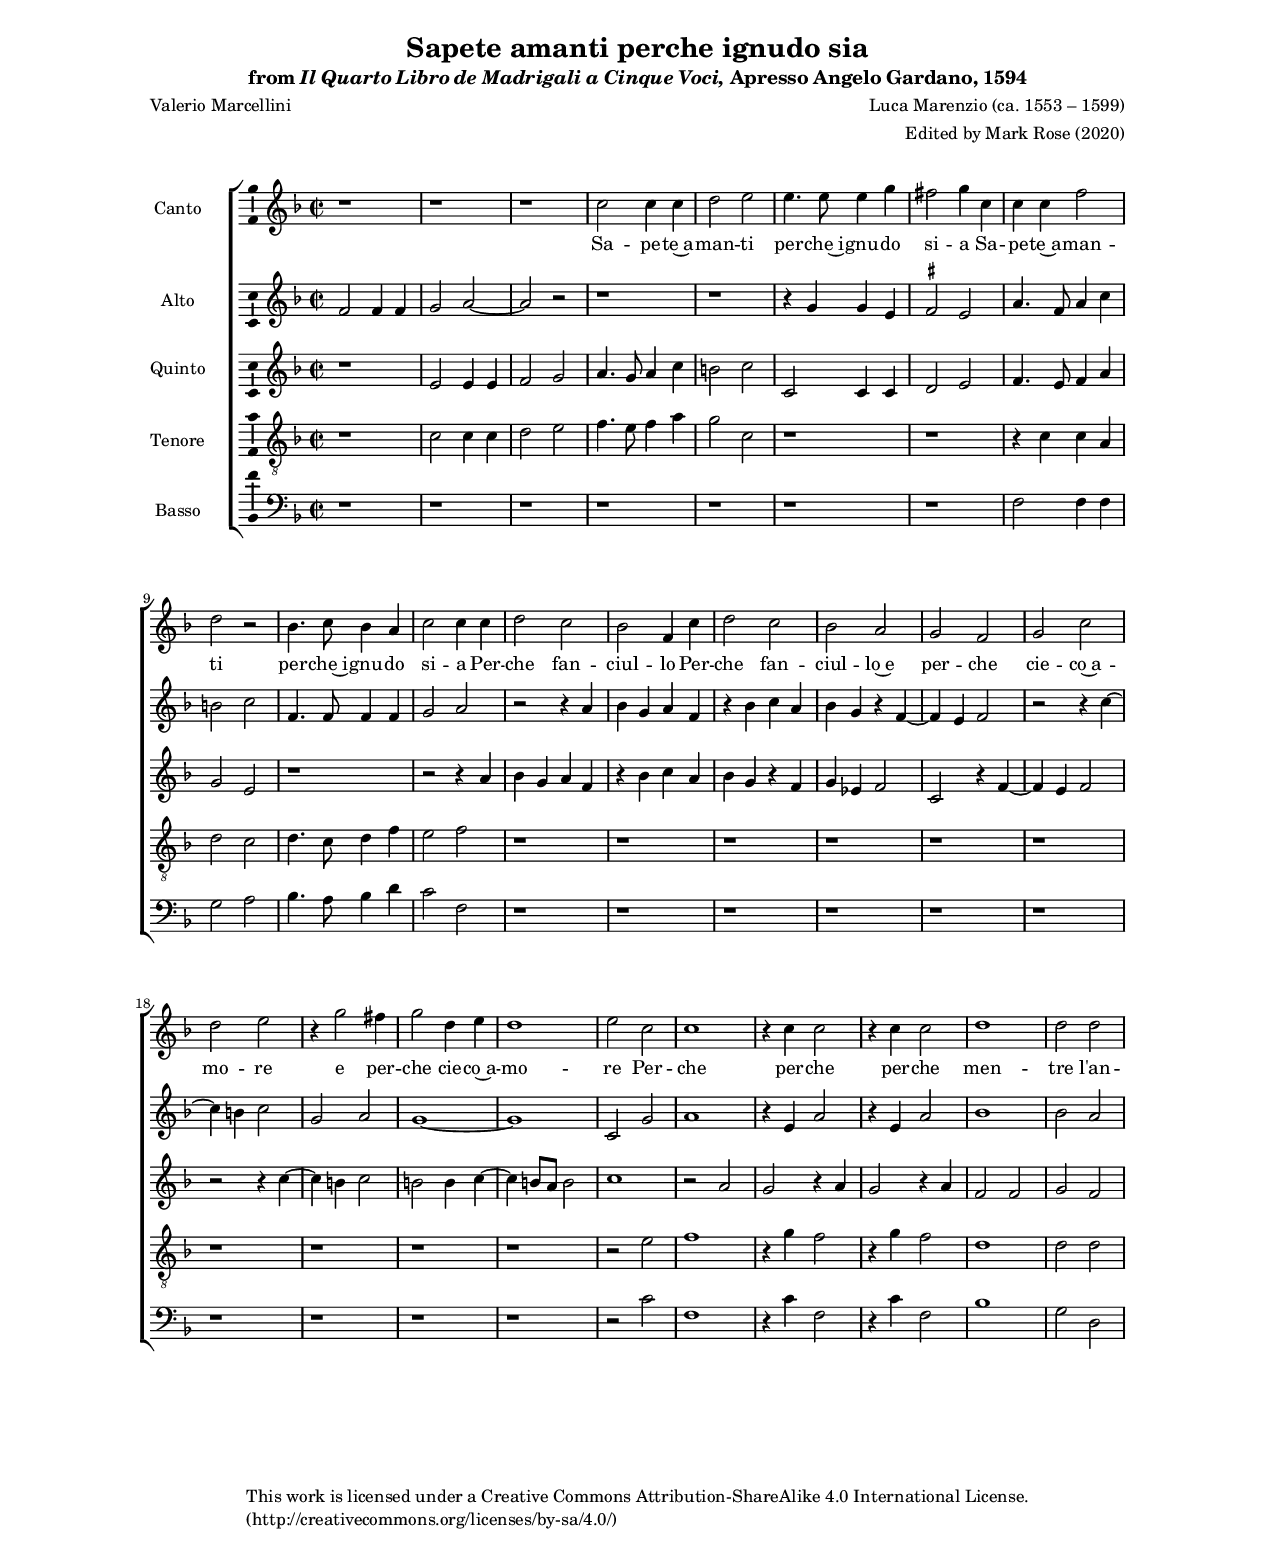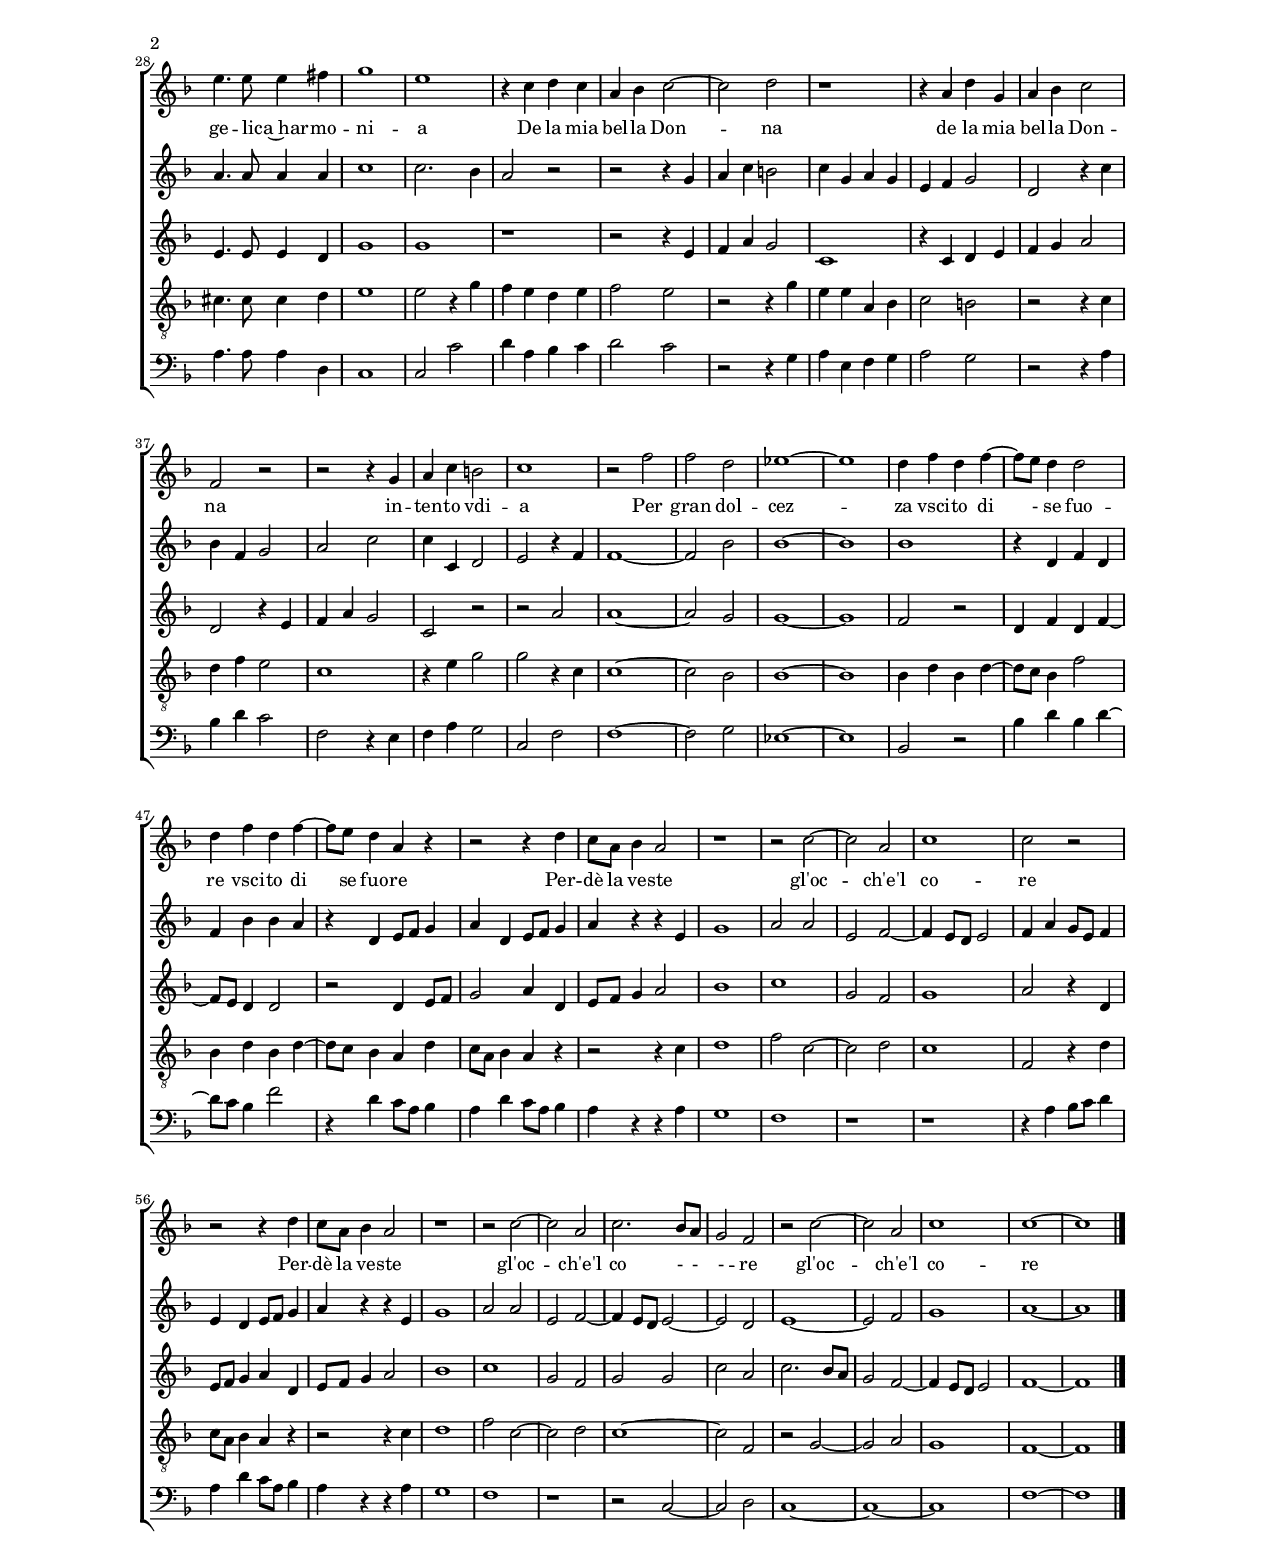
\language "english"

global = {
  \key f \major
  \time 2/2
}

ficta = { \once \set suggestAccidentals = ##t }

cantoNotes = {
  \transpose c' c' {
    \set Staff.instrumentName = #"Canto  "

    \clef "treble"
    \relative c'' {
      % line 1
      % Sapete
      r\breve r1 c2 c4 c4 d2 e2 e4. e8 e4 g4 fs2 g4
      % Sapete
      c,4 c4 c4 f2 d2
      r2 bf4. c8 bf4 a4 c2 c4
      % Perche
      c4 d2 c2

      % line 2
      bf2 f4 c'4 d2 c2 bf2 a2 g2 f2 g2 c2 d2 e2
      % e perche
      r4 g2 fs4 g2 d4 e4 d1 e2
      % Perche
      c2 c1
      r4 c4 c2
      r4 c4 c2 d1 d2 d2

      % line 3
      e4. e8 e4 fs4 g1 e1
      % De la mia
      r4 c4 d4 c4 a4 bf4 c1 d2
      % de la mia
      r1 r4 a4 d4 g,4 a4 bf4 c2 f,2
      % intento 
      r2 r2 r4 g4 a4 c4 b2 c1
      % Per gran
      r2 f2 f2 d2

      % line 4
      ef\breve d4 f4 d4 f4. e8 d4 d2 d4 f4 d4 f4. e8 d4 a4 r4
      % Perdè la veste
      r2 r4 d4 c8 a8 bf4 a2
      % gl'occh'e'l core
      r1 r2 c1 a2 c1 c2
      % Perdè la veste
      r2 r2 r4 d4 c8 a8 bf4 a2
      r1

      % line 5
      % gl'occh'e'l core
      r2 c1 a2 c2. bf8 a8 g2 f2
      % gl'occh'
      r2 c'1 a2 c1 c\breve
    }
    \override Staff.BarLine.transparent = ##f
    \bar "|."
  }
}

cantoLyrics = \lyricmode {
  % line 1
  Sa -- pe -- te~a -- man -- ti per -- che~i -- gnu -- do si -- a
  Sa -- pe -- te~a -- man -- ti
  per -- che~i -- gnu -- do si -- a
  Per -- che fan --

  % line 2
  ciul -- lo Per -- che fan -- ciul -- lo~e
  per -- che cie -- co~a -- mo -- re
  e per -- che cie -- co~a -- mo -- re
  Per -- che
  per -- che
  per -- che men -- tre l'an --

  % line 3
  ge -- li -- ca~har -- mo -- ni -- a
  De la mia bel -- la Don -- na
  de la mia bel -- la Don -- na
  in -- ten -- to vdi -- a
  Per gran dol --

  % line 4
  cez -- za vsci -- to di - se fuo -- re
  vsci -- to di se fuo -- re
  Per -- dè la ve -- ste
  gl'oc -- ch'e'l co -- re
  Per -- dè la ve -- ste

  % line 5
  gl'oc -- ch'e'l co - - - -- re
  gl'oc -- ch'e'l co -- re
}

altoNotes = {
  \transpose c' c' {
    \set Staff.instrumentName = #"Alto  "

    \clef "treble"
    \relative c' {
      % line 1
      % Sapete amanti
      f2 f4 f4 g2 a1
      r2 r1 r1 r4 g4 g4 e4 \ficta fs2 e2
      % perche ignudo
      a4. f8 a4 c4 b2 c2
      % perche ignudo
      f,4. f8 f4 f4 g2 a2
      % Per-
      r2 r4 a4

      % line 2
      % -che fanciullo
      bf4 g4 a4 f4
      % Perche
      r4 bf4 c4 a4 bf4 g4
      % e perche
      r4 f2 e4 f2
      % e perche
      r2 r4 c'2 b4 c2 g2 a2 g\breve c,2
      % Perche
      g'2 a1
      r4 e4 a2
      % Perche mentre
      r4 e4 a2 bf1 bf2 a2

      % line 3
      a4. a8 a4 a4 c1 c2. bf4 a2
      % intento vdia
      r2 r2 r4 g4 a4 c4 b2 c4
      % De la mia
      g4 a4 g4 e4 f4 g2 d2
      % intento vdia
      r4 c'4 bf4 f4 g2 a2 c2 c4 c,4 d2 e2
      % Per
      r4 f4

      % line 4
      % gran dolcezza
      f1. bf2 bf\breve bf1
      % vscito di se fuore
      r4 d,4 f4 d4 f4 bf4 bf4 a4
      % Perdè la veste
      r4 d,4 e8 f8 g4 a4 d,4 e8 f8 g4 a4 r4
      % il senno
      r4 e4 g1 a2 a2 e2 f2. e8 d8 e2 f4
      % Per-
      a4

      % line 5
      % de la veste
      g8 e8 f4 e4 d4 e8 f8 g4 a4 r4
      % il fenno
      r4 e4 g1 a2 a2 e2 f2. e8 d8 e1 d2 e1. f2 g1 a\breve
    }
  }
}

altoLyrics = \lyricmode {
  % line 1

  % line 2

  % line 3

  % line 4

  % line 5

  % line 6
}

tenoreNotes = {
  \transpose c' c' {
    \set Staff.instrumentName = #"Tenore  "

    \clef "treble_8"
    \relative c' {
      % line 1
      r1
      % Sapete amanti
      c2 c4 c4 d2 e2 f4. e8 f4 a4 g2 c,2
      r\breve r4 c4 c4 a4 d2 c2 d4. c8 d4 f4 e2 f2
      r1 r\breve*2 r\breve*2 r1

      % line 2
      % Perche
      r2 e2 f1
      r4 g4 f2
      % perche mentre
      r4 g4 f2 d1 d2 d2 cs4. cs8 cs4 d4 e1 e2
      % De la mio bella
      r4 g4 f4 e4 d4 e4 f2 e2
      r2 r4 g4 e4 e4 a,4 bf4 c2 b2

      % line 3
      % intento vdia
      r2 r4 c4 d4 f4 e2 c1
      r4 e4 g2 g2
      % Per gran
      r4 c,4 c1. bf2
      bf\breve
      bf4 d4 bf4 d4. c8 bf4 f'2 bf,4 d4 bf4 d4. c8 bf4
          a4 d4 c8 a8 bf4 a4 r4
      % il
      r2 r4 c4

      % line 4
      % senno
      d1 f2 c1 d2 c1 f,2
      % Perdè la veste
      r4 d'4 c8 a8 bf4 a4 r4
      r2 r4 c4 d1 f2 c1 d2 c1. f,2
      r2 g1 a2 g1 f\breve
    }
  }
}

tenoreLyrics = \lyricmode {
  % line 1

  % line 2

  % line 3

  % line 4

  % line 5
}

bassoNotes = {
  \transpose c' c' {
    \set Staff.instrumentName = #"Basso  "

    \clef "bass"
    \relative c {
      % line 1
      r\breve*2 r\breve r1
      % Sapate amani
      f2 f4 f4 g2 a2 bf4. a8 bf4 d4 c2 f,2
      r1 r\breve*2 r\breve*2 r1
      % Perche
      r2 c'2 f,1
      r4 c'4 f,2
      r4 c'4 f,2 bf1 g2 d2
      
      % line 2
      % gelica harmonia
      a'4. a8 a4 d,4 c1 c2
      % De la mia bella
      c'2 d4 a4 bf4 c4 d2 c2
      r2 r4 g4 a4 e4 f4 g4 a2 g2
      % intento
      r2 r4 a4 bf4 d4 c2 f,2
      r4 e4 f4 a4 g2 c,2
      % Per
      f2

      % line 3
      % gran dolcezza
      f1. g2
      ef\breve bf2
      % vscito
      r2 bf'4 d4 bf4 d4. c8 bf4 f'2
      % Perdè la veste
      r4 d4 c8 a8 bf4 a4 d4 c8 a8 bf4 a4 r4
      % il senno
      r4 a4 g1 f1
      r\breve r4 a4 bf8 c8 d4 a4 d4 c8 a8 bf4

      % line 4
      a4 r4
      r4 a4 g1 f1
      r1 r2 c1 d2 c\breve. f\breve
    }
  }
}

bassoLyrics = \lyricmode {
  % line 1

  % line 2

  % line 3

  % line 4
}

quintoNotes = {
  \transpose c' c' {
    \set Staff.instrumentName = #"Quinto  "

    \clef "treble"
    \relative c' {
      % line 1
      r1 e2 e4 e4 f2 g2 a4. g8 a4 c4 b2 c2
      % Sapete amanti
      c,2 c4 c4 d2 e2 f4. e8 f4 a4 g2 e2
      r1 r2 r4 a4
      
      % line 2
      % che fanciullo
      bf4 g4 a4 f4
      r4 bf4 c4 a4 bf4 g4
      % Perche fanciullo
      r4 f4 g4 ef4 f2 c2
      r4 f2 e4 f2
      r2 r4 c'2 b4 c2 b2 b4 c2 b8 a8 b2 c1
      r2 a2

      % line 3
      g2
      r4 a4 g2
      r4 a4 f2 f2 g2 f2 e4. e8 e4 d4 g1 g1
      % intento
      r1 r2 r4 e4 f4 a4 g2 c,1
      % De la mia bella
      r4 c4 d4 e4 f4 g4 a2 d,2
      r4 e4

      % line 4
      f4 a4 g2 c,2
      % Per gran dolcezza
      r2 r2 a'2 a1. g2
      g\breve f2
      % vscito
      r2 d4 f4 d4 f4. e8 d4 d2
      % Perdè la veste
      r2 d4 e8 f8 g2 a4 d,4 e8 f8 g4 a2 bf1 c1 g2 f2 g1

      % line 5
      a2
      r4 d,4 e8 f8 g4 a4 d,4 e8 f8 g4 a2 bf1 c1 g2 f2 g2 g2
          c2 a2 c2. bf8 a8 g2 f2. e8 d8 e2 f\breve
    }
  }
}

quintoLyrics = \lyricmode {
  % line 1

  % line 2

  % line 3

  % line 4

  % line 5

  % line 6
}

\header{
  title = "Sapete amanti perche ignudo sia"
  subtitle = \markup { from \italic { Il Quarto Libro de Madrigali a Cinque Voci, } Apresso Angelo Gardano, 1594 }
  composer = "Luca Marenzio (ca. 1553 – 1599)"
  arranger = "Edited by Mark Rose (2020)"
  poet = "Valerio Marcellini"
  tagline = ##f
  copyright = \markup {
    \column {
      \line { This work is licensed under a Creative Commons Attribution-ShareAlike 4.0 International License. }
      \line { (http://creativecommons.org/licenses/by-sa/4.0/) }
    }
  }
}

#(set-global-staff-size 15)

\paper {
  #(include-special-characters) % So we can use HTML entities.
  #(set-paper-size "letter")

  left-margin = 1\in
  right-margin = 1\in
  top-margin = 0.5\in
  bottom-margin = 0.5\in

  ragged-bottom = ##t
  system-system-spacing #'basic-distance = 15
}

\markup { \vspace #1 }

\score {
  \new ChoirStaff = choirStaff <<
    \new Voice = "cantoNotes" \with {
      \remove "Note_heads_engraver"
      \consists "Completion_heads_engraver"
      \remove "Rest_engraver"
      \consists "Completion_rest_engraver"
    } << \global \cantoNotes >>
    \new Lyrics = "cantoLyrics"
      \lyricsto cantoNotes { \cantoLyrics }

    \new Voice = "altoNotes" \with {
      \remove "Note_heads_engraver"
      \consists "Completion_heads_engraver"
      \remove "Rest_engraver"
      \consists "Completion_rest_engraver"
    } << \global \altoNotes >>
    \new Lyrics = "altoLyrics" \lyricsto altoNotes { \altoLyrics }

    \new Voice = "quintoNotes" \with {
      \remove "Note_heads_engraver"
      \consists "Completion_heads_engraver"
      \remove "Rest_engraver"
      \consists "Completion_rest_engraver"
    } << \global \quintoNotes >>
    \new Lyrics = "quintoLyrics"
      \lyricsto quintoNotes { \quintoLyrics }

    \new Voice = "tenoreNotes" \with {
      \remove "Note_heads_engraver"
      \consists "Completion_heads_engraver"
      \remove "Rest_engraver"
      \consists "Completion_rest_engraver"
    } << \global \tenoreNotes >>
    \new Lyrics = "tenoreLyrics" \lyricsto tenoreNotes { \tenoreLyrics }

    \new Voice = "bassoNotes" \with {
      \remove "Note_heads_engraver"
      \consists "Completion_heads_engraver"
      \remove "Rest_engraver"
      \consists "Completion_rest_engraver"
    } << \global \bassoNotes >>
    \new Lyrics = "bassoLyrics" \lyricsto bassoNotes { \bassoLyrics }
  >>

  \layout {
    \context {
      \Score

      % incipit should not start with a start delimiter
      \remove "System_start_delimiter_engraver"
    }

    \context {
      \Voice

      \consists "Ambitus_engraver"

      % The command below can be commented out in
      % short scores, but especially for large scores you
      % will typically yield better line breaking and improve
      % overall spacing if you do not comment the command out.

      \remove "Forbid_line_break_engraver"
    }
  }
  \midi { \tempo 2 = 80 }
}

\markuplist {
  \vspace #1
  \column {
    \line { Scan of original part books from https://imslp.org/wiki/Madrigali_a_5_voci%2C_Libro_4_(Marenzio%2C_Luca). }
    \vspace #1
    \line { \bold Notes }
    \vspace #0.5
  }
}

\markup {
  \vspace #1
  \fill-line {
    \hspace #3
    \column {
      \line { Sapete amanti, perche ignudo sia, }
      \line { Perche fanciullo, e perche cieco Amore? }
      \line { Perche mentre l'angelica harmonia }
      \line { De la bella Virginia intento vdia, }
      \line { Per gran dolcezza uscito di se fuore, }
      \line { Perdè la veste, il senno, gli occhi, e'l core. }
    }
    \hspace #1
  }
}

% From reverse of page 191 of:
%
% De le rime di diuersi nobili poeti toscani, raccolte da m. Dionigi
% Atanagi, libro primo. Con vna tauola del medesimo, ne la quale,
% oltre molte altre cose degne di notitia, taluolta si dichiarano
% alcune cose pertinenti a la lingua toscana, et a l'arte del poetare.
%
% Venetia, appresso Lodovico Avanzo, 1565.
%
% http://lyra.unil.ch/books/18
%
% Sapete amanti, perche ignudo sia,
% Perche fanciullo, e perche cieco Amore?
% Perche mentre l'angelica harmonia
% De la bella Virginia intento vdia,
% Per gran dolcezza uscito di se fuore,
% Perdè la veste, il senno, gli occhi, e'l core.

\version "2.18.2"  % necessary for upgrading to future LilyPond versions.
